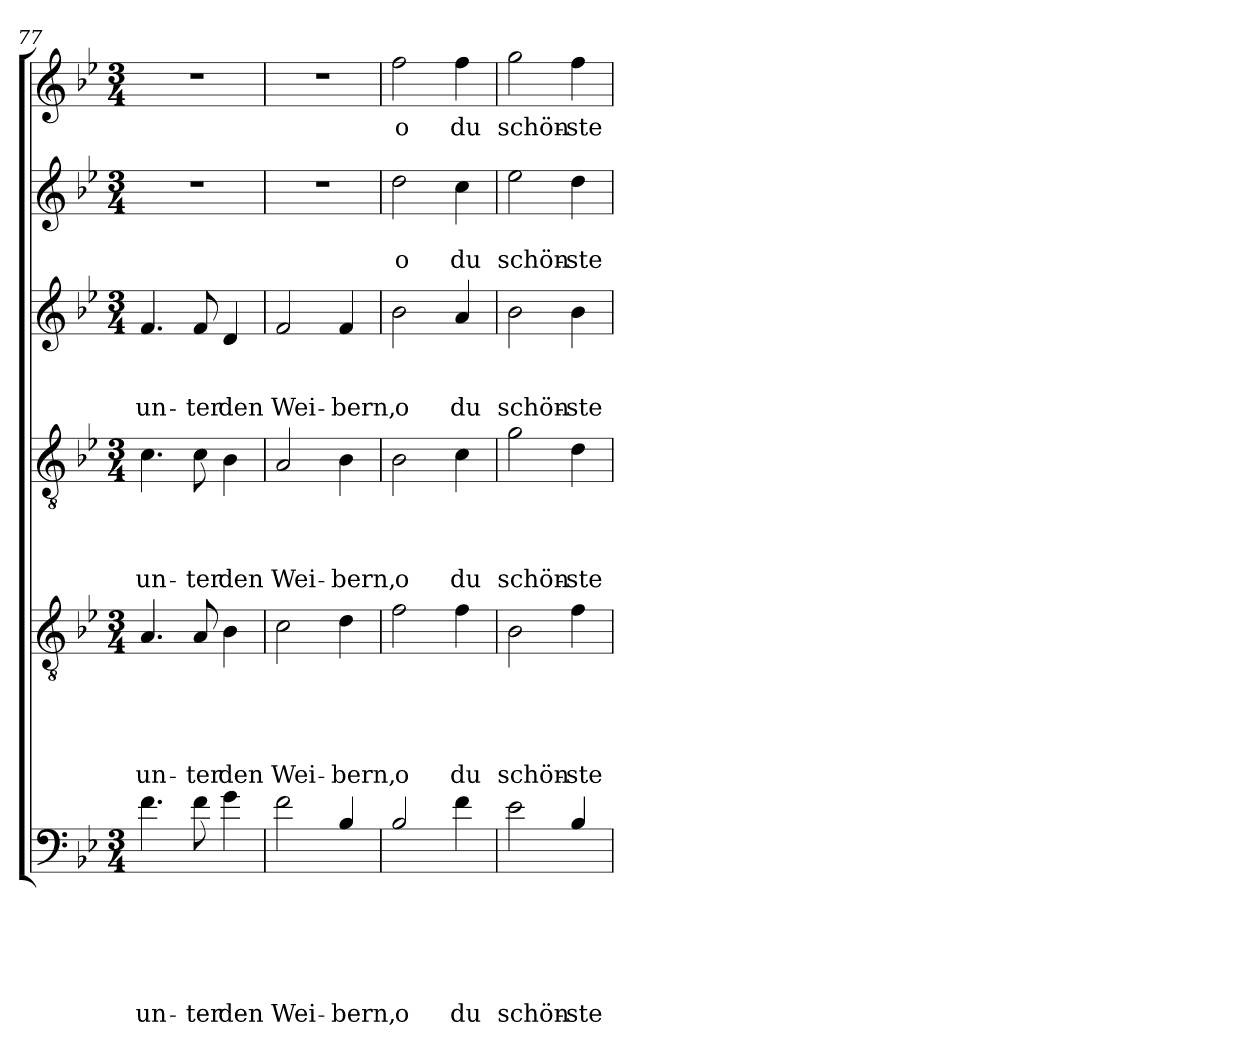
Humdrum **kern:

**kern	**text	**text	**text	**text	**text	**text	**kern	**text	**text	**text	**text	**text	**kern	**text	**text	**text	**text	**kern	**text	**text	**text	**kern	**text	**text	**kern	**text
*part6	*part6	*part6	*part6	*part6	*part6	*part6	*part5	*part5	*part5	*part5	*part5	*part5	*part4	*part4	*part4	*part4	*part4	*part3	*part3	*part3	*part3	*part2	*part2	*part2	*part1	*part1
*staff6	*staff6	*staff6	*staff6	*staff6	*staff6	*staff6	*staff5	*staff5	*staff5	*staff5	*staff5	*staff5	*staff4	*staff4	*staff4	*staff4	*staff4	*staff3	*staff3	*staff3	*staff3	*staff2	*staff2	*staff2	*staff1	*staff1
*clefF4	*	*	*	*	*	*	*clefGv2	*	*	*	*	*	*clefGv2	*	*	*	*	*clefG2	*	*	*	*clefG2	*	*	*clefG2	*
*ITrd8c14	*	*	*	*	*	*	*	*	*	*	*	*	*	*	*	*	*	*	*	*	*	*	*	*	*	*
*k[b-e-]	*	*	*	*	*	*	*k[b-e-]	*	*	*	*	*	*k[b-e-]	*	*	*	*	*k[b-e-]	*	*	*	*k[b-e-]	*	*	*k[b-e-]	*
*B-:	*	*	*	*	*	*	*B-:	*	*	*	*	*	*B-:	*	*	*	*	*B-:	*	*	*	*B-:	*	*	*B-:	*
*M3/4	*	*	*	*	*	*	*M3/4	*	*	*	*	*	*M3/4	*	*	*	*	*M3/4	*	*	*	*M3/4	*	*	*M3/4	*
=77	=77	=77	=77	=77	=77	=77	=77	=77	=77	=77	=77	=77	=77	=77	=77	=77	=77	=77	=77	=77	=77	=77	=77	=77	=77	=77
!	!	!	!	!	!	!LO:LY:b	!	!	!	!	!	!LO:LY:b	!	!	!	!	!LO:LY:b	!	!	!	!LO:LY:b	!	!	!	!	!
4.F\	.	.	.	.	.	un-	4.A/	.	.	.	.	un-	4.c\	.	.	.	un-	4.f/	.	.	un-	2.r	.	.	2.r	.
!	!	!	!	!	!	!LO:LY:b	!	!	!	!	!	!LO:LY:b	!	!	!	!	!LO:LY:b	!	!	!	!LO:LY:b	!	!	!	!	!
8F\	.	.	.	.	.	-ter	8A/	.	.	.	.	-ter	8c\	.	.	.	-ter	8f/	.	.	-ter	.	.	.	.	.
!	!	!	!	!	!	!LO:LY:b	!	!	!	!	!	!LO:LY:b	!	!	!	!	!LO:LY:b	!	!	!	!LO:LY:b	!	!	!	!	!
4G\	.	.	.	.	.	den	4B-\	.	.	.	.	den	4B-\	.	.	.	den	4d/	.	.	den	.	.	.	.	.
=78	=78	=78	=78	=78	=78	=78	=78	=78	=78	=78	=78	=78	=78	=78	=78	=78	=78	=78	=78	=78	=78	=78	=78	=78	=78	=78
!	!	!	!	!	!	!LO:LY:b	!	!	!	!	!	!LO:LY:b	!	!	!	!	!LO:LY:b	!	!	!	!LO:LY:b	!	!	!	!	!
2F\	.	.	.	.	.	Wei-	2c\	.	.	.	.	Wei-	2A/	.	.	.	Wei-	2f/	.	.	Wei-	2.r	.	.	2.r	.
!	!	!	!	!	!	!LO:LY:b	!	!	!	!	!	!LO:LY:b	!	!	!	!	!LO:LY:b	!	!	!	!LO:LY:b	!	!	!	!	!
4BB-/	.	.	.	.	.	-bern,	4d\	.	.	.	.	-bern,	4B-\	.	.	.	-bern,	4f/	.	.	-bern,	.	.	.	.	.
=79	=79	=79	=79	=79	=79	=79	=79	=79	=79	=79	=79	=79	=79	=79	=79	=79	=79	=79	=79	=79	=79	=79	=79	=79	=79	=79
!	!	!	!	!	!	!LO:LY:b	!	!	!	!	!	!LO:LY:b	!	!	!	!	!LO:LY:b	!	!	!	!LO:LY:b	!	!	!LO:LY:b	!	!LO:LY:b
2BB-/	.	.	.	.	.	o	2f\	.	.	.	.	o	2B-\	.	.	.	o	2b-\	.	.	o	2dd\	.	o	2ff\	o
!	!	!	!	!	!	!LO:LY:b	!	!	!	!	!	!LO:LY:b	!	!	!	!	!LO:LY:b	!	!	!	!LO:LY:b	!	!	!LO:LY:b	!	!LO:LY:b
4F\	.	.	.	.	.	du	4f\	.	.	.	.	du	4c\	.	.	.	du	4a/	.	.	du	4cc\	.	du	4ff\	du
=80	=80	=80	=80	=80	=80	=80	=80	=80	=80	=80	=80	=80	=80	=80	=80	=80	=80	=80	=80	=80	=80	=80	=80	=80	=80	=80
!	!	!	!	!	!	!LO:LY:b	!	!	!	!	!	!LO:LY:b	!	!	!	!	!LO:LY:b	!	!	!	!LO:LY:b	!	!	!LO:LY:b	!	!LO:LY:b
2E-\	.	.	.	.	.	schön-	2B-\	.	.	.	.	schön-	2g\	.	.	.	schön-	2b-\	.	.	schön-	2ee-\	.	schön-	2gg\	schön-
!	!	!	!	!	!	!LO:LY:b	!	!	!	!	!	!LO:LY:b	!	!	!	!	!LO:LY:b	!	!	!	!LO:LY:b	!	!	!LO:LY:b	!	!LO:LY:b
4BB-/	.	.	.	.	.	-ste	4f\	.	.	.	.	-ste	4d\	.	.	.	-ste	4b-\	.	.	-ste	4dd\	.	-ste	4ff\	-ste
=	=	=	=	=	=	=	=	=	=	=	=	=	=	=	=	=	=	=	=	=	=	=	=	=	=	=
*-	*-	*-	*-	*-	*-	*-	*-	*-	*-	*-	*-	*-	*-	*-	*-	*-	*-	*-	*-	*-	*-	*-	*-	*-	*-	*-
